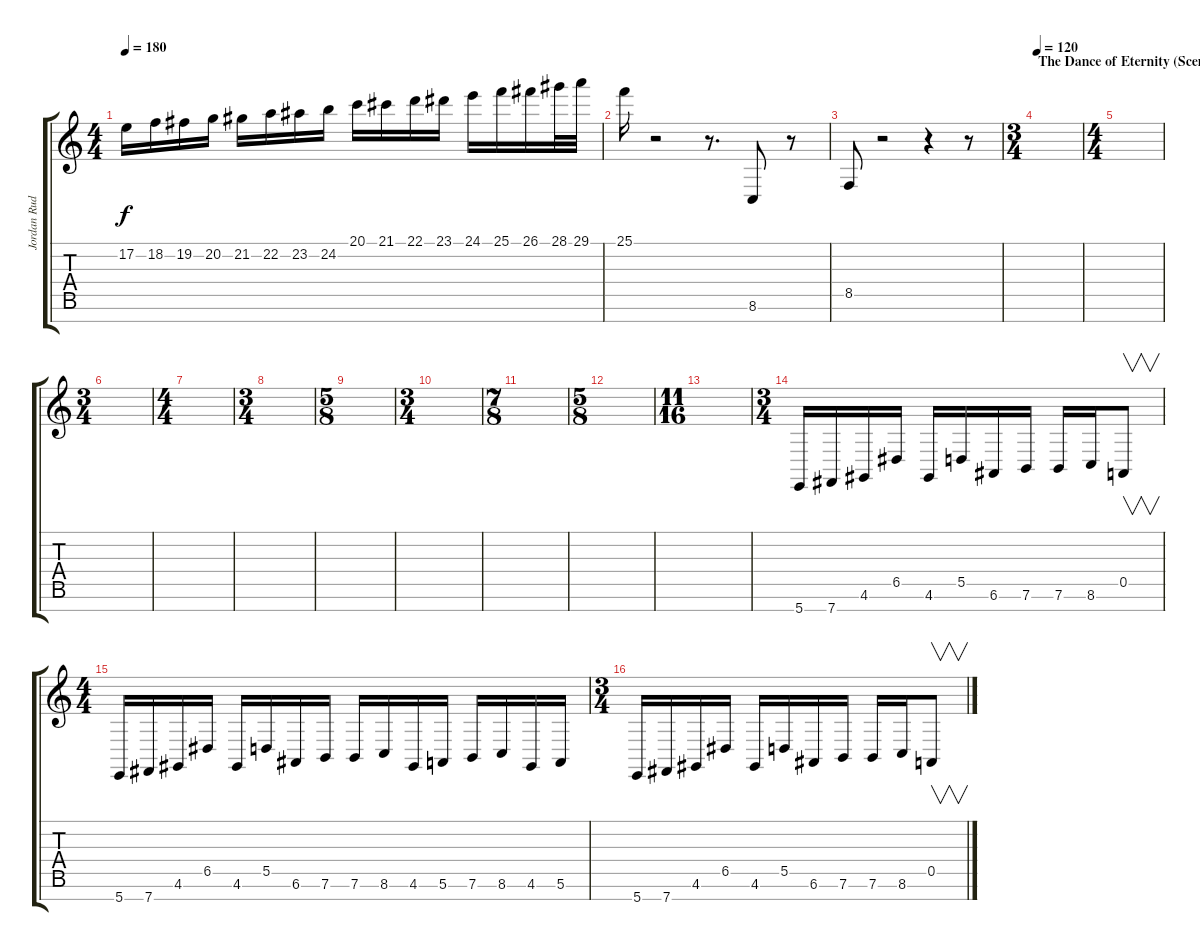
\track ("Jordan Rudess Lead 1" "Jordan Rud") {instrument lead2sawtooth}
\staff {score tabs}
\tuning (E4 B3 G3 D3 A2 E2 B1) {hide}
\ts (4 4)
\tempo 180
\clef g2
\ks c
17.2.16{dy f} 18.2.16 19.2.16 20.2.16 21.2.16 22.2.16 23.2.16 24.2.16 20.1.16 21.1.16 22.1.16 23.1.16 24.1.16 25.1.16 26.1.16 28.1.32 29.1.32 |
25.1.16 r.2 r.8{d} 8.6.8 r.8 |
8.5.8 r.2 r.4 r.8 |
\ts (3 4)
\section ("" "The Dance of Eternity (Scenes from a Memory) IV")
\tempo 120
|
\ts (4 4)
|
\ts (3 4)
|
\ts (4 4)
|
\ts (3 4)
|
\ts (5 8)
|
\ts (3 4)
|
\ts (7 8)
|
\ts (5 8)
|
\ts (11 16)
|
\ts (3 4)
5.7.16{instrument drawbarorgan} 7.7.16 4.6.16 6.5.16 4.6.16 5.5.16 6.6.16 7.6.16 7.6.16 8.6.16 0.5.8{v} |
\ts (4 4)
5.7.16 7.7.16 4.6.16 6.5.16 4.6.16 5.5.16 6.6.16 7.6.16 7.6.16 8.6.16 4.6.16 5.6.16 7.6.16 8.6.16 4.6.16 5.6.16 |
\ts (3 4)
5.7.16 7.7.16 4.6.16 6.5.16 4.6.16 5.5.16 6.6.16 7.6.16 7.6.16 8.6.16 0.5.8{v}
